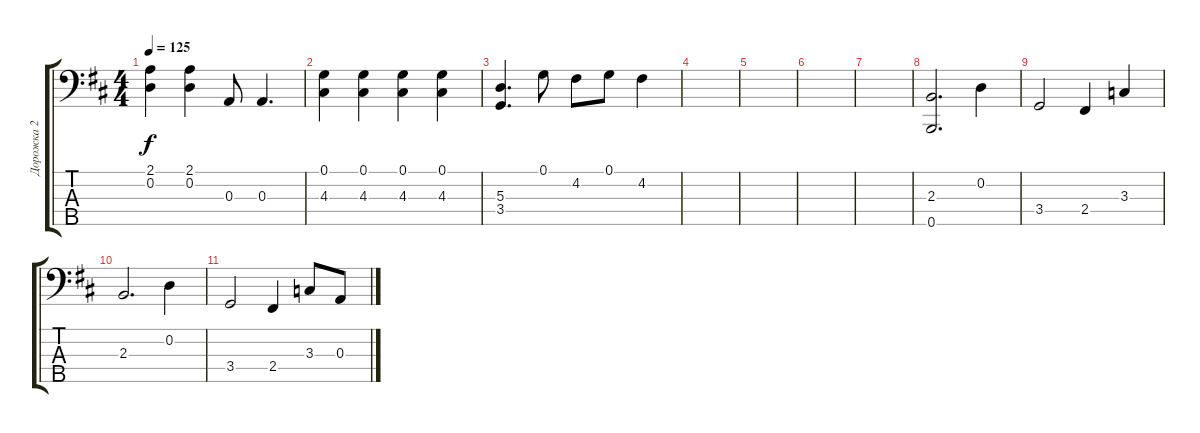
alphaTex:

\track ("Дорожка 2" "Дорожка 2") {instrument electricbassfinger}
\staff {score tabs}
\tuning (G2 D2 A1 E1 B0) {hide}
\ts (4 4)
\tempo 125
\clef f4
\ks d
(2.1 0.2).4{dy f} (2.1 0.2).4 0.3.8 0.3.4{d} |
(0.1 4.3).4 (0.1 4.3).4 (0.1 4.3).4 (0.1 4.3).4 |
(5.3 3.4).4{d} 0.1.8 4.2.8 0.1.8 4.2.4 |
|
|
|
|
(2.3 0.5).2{d} 0.2.4 |
3.4.2 2.4.4 3.3.4 |
2.3.2{d} 0.2.4 |
3.4.2 2.4.4 3.3.8 0.3.8
